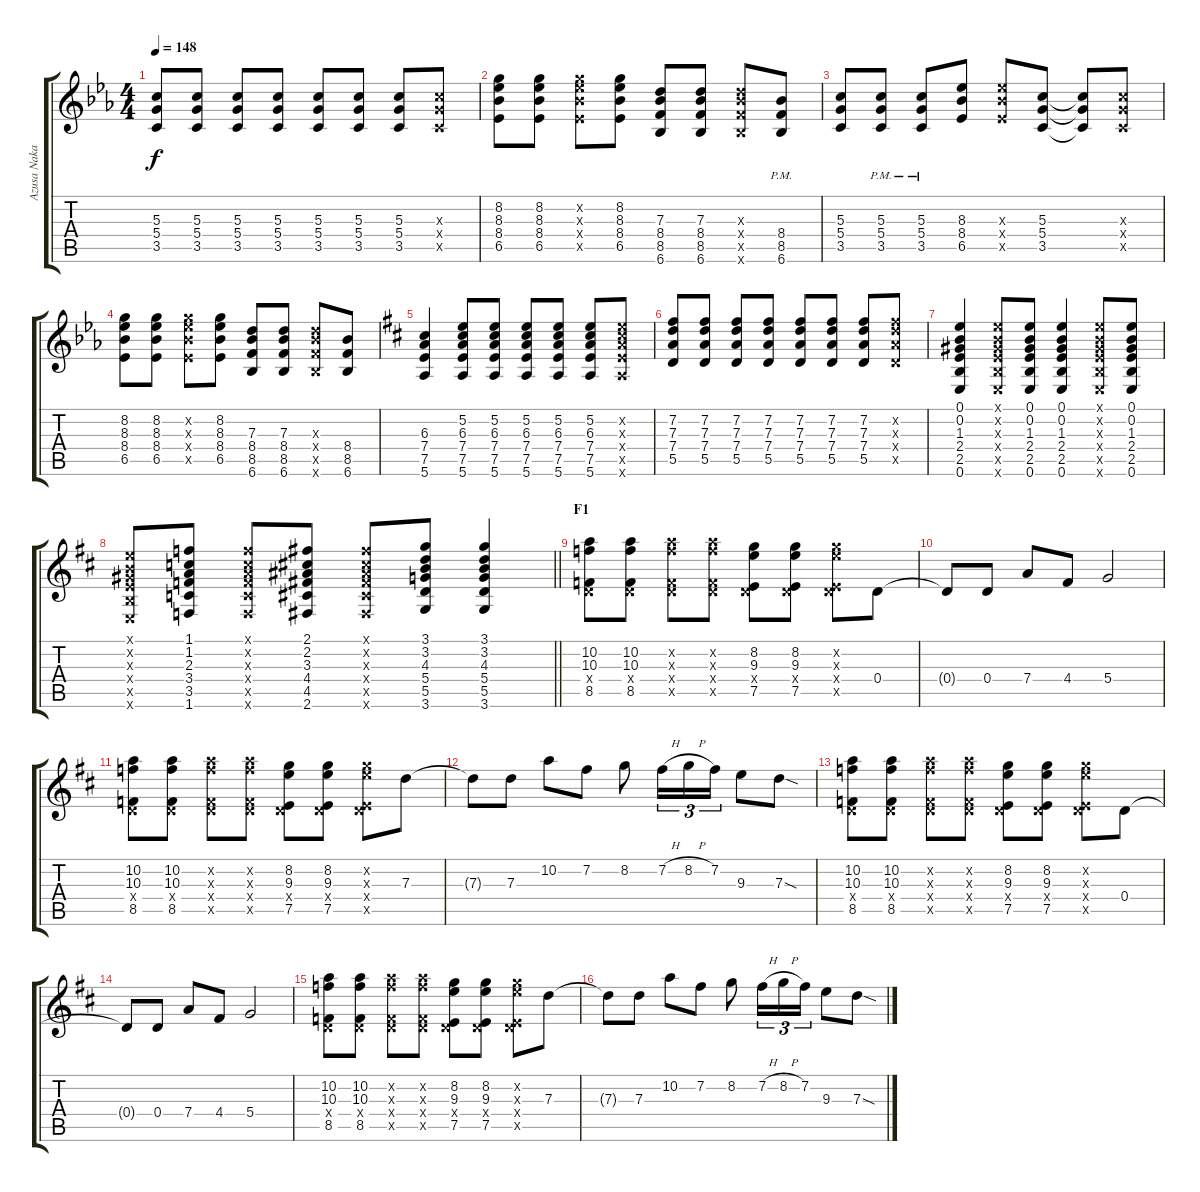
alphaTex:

\track ("Azusa Nakano" "Azusa Naka") {instrument overdrivenguitar}
\staff {score tabs}
\tuning (E4 B3 G3 D3 A2 E2) {hide}
\ts (4 4)
\tempo 148
\clef g2
\ks eb
(5.3{t} 5.4{t} 3.5{t}).8{dy f} (5.3 5.4 3.5).8 (5.3 5.4 3.5).8 (5.3 5.4 3.5).8 (5.3 5.4 3.5).8 (5.3 5.4 3.5).8 (5.3 5.4 3.5).8 (5.3{x} 5.4{x} 3.5{x}).8 |
(8.2 8.3 8.4 6.5).8 (8.2 8.3 8.4 6.5).8 (8.2{x} 8.3{x} 8.4{x} 6.5{x}).8 (8.2 8.3 8.4 6.5).8 (7.3 8.4 8.5 6.6).8 (7.3 8.4 8.5 6.6).8 (7.3{x} 8.4{x} 8.5{x} 6.6{x}).8 (8.4{pm} 8.5{pm} 6.6{pm}).8 |
(5.3 5.4 3.5).8 (5.3{pm} 5.4{pm} 3.5{pm}).8 (5.3{pm} 5.4{pm} 3.5{pm}).8 (8.3 8.4 6.5).8 (8.3{x} 8.4{x} 6.5{x}).8 (5.3 5.4 3.5).8 (5.3{t} 5.4{t} 3.5{t}).8 (5.3{x} 5.4{x} 3.5{x}).8 |
(8.2 8.3 8.4 6.5).8 (8.2 8.3 8.4 6.5).8 (8.2{x} 8.3{x} 8.4{x} 6.5{x}).8 (8.2 8.3 8.4 6.5).8 (7.3 8.4 8.5 6.6).8 (7.3 8.4 8.5 6.6).8 (7.3{x} 8.4{x} 8.5{x} 6.6{x}).8 (8.4 8.5 6.6).8 |
\ks d
(6.3 7.4 7.5 5.6).4 (5.2 6.3 7.4 7.5 5.6).8 (5.2 6.3 7.4 7.5 5.6).8 (5.2 6.3 7.4 7.5 5.6).8 (5.2 6.3 7.4 7.5 5.6).8 (5.2 6.3 7.4 7.5 5.6).8 (5.2{x} 6.3{x} 7.4{x} 7.5{x} 5.6{x}).8 |
(7.2 7.3 7.4 5.5).8 (7.2 7.3 7.4 5.5).8 (7.2 7.3 7.4 5.5).8 (7.2 7.3 7.4 5.5).8 (7.2 7.3 7.4 5.5).8 (7.2 7.3 7.4 5.5).8 (7.2 7.3 7.4 5.5).8 (7.2{x} 7.3{x} 7.4{x} 5.5{x}).8 |
(0.1 0.2 1.3 2.4 2.5 0.6).4 (0.1{x} 0.2{x} 1.3{x} 2.4{x} 2.5{x} 0.6{x}).8 (0.1 0.2 1.3 2.4 2.5 0.6).8 (0.1 0.2 1.3 2.4 2.5 0.6).4 (0.1{x} 0.2{x} 1.3{x} 2.4{x} 2.5{x} 0.6{x}).8 (0.1 0.2 1.3 2.4 2.5 0.6).8 |
\barLineRight lightlight
(0.1{x} 0.2{x} 1.3{x} 2.4{x} 2.5{x} 0.6{x}).8 (1.1 1.2 2.3 3.4 3.5 1.6).8 (1.1{x} 1.2{x} 2.3{x} 3.4{x} 3.5{x} 1.6{x}).8 (2.1 2.2 3.3 4.4 4.5 2.6).8 (2.1{x} 2.2{x} 3.3{x} 4.4{x} 4.5{x} 2.6{x}).8 (3.1 3.2 4.3 5.4 5.5 3.6).8 (3.1 3.2 4.3 5.4 5.5 3.6).4 |
\section ("" "F1")
(10.2 10.3 0.4{x} 8.5).8 (10.2 10.3 0.4{x} 8.5).8 (10.2{x} 10.3{x} 0.4{x} 8.5{x}).8 (10.2{x} 10.3{x} 0.4{x} 8.5{x}).8 (8.2 9.3 0.4{x} 7.5).8 (8.2 9.3 0.4{x} 7.5).8 (8.2{x} 9.3{x} 0.4{x} 7.5{x}).8 0.4.8 |
0.4{t}.8 0.4.8 7.4.8 4.4.8 5.4.2 |
(10.2 10.3 0.4{x} 8.5).8 (10.2 10.3 0.4{x} 8.5).8 (10.2{x} 10.3{x} 0.4{x} 8.5{x}).8 (10.2{x} 10.3{x} 0.4{x} 8.5{x}).8 (8.2 9.3 0.4{x} 7.5).8 (8.2 9.3 0.4{x} 7.5).8 (8.2{x} 9.3{x} 0.4{x} 7.5{x}).8 7.3.8 |
7.3{t}.8 7.3.8 10.2.8 7.2.8 8.2.8 7.2{h}.16{tu (3 2)} 8.2{h}.16{tu (3 2)} 7.2.16{tu (3 2)} 9.3.8 7.3{sod}.8 |
(10.2 10.3 0.4{x} 8.5).8 (10.2 10.3 0.4{x} 8.5).8 (10.2{x} 10.3{x} 0.4{x} 8.5{x}).8 (10.2{x} 10.3{x} 0.4{x} 8.5{x}).8 (8.2 9.3 0.4{x} 7.5).8 (8.2 9.3 0.4{x} 7.5).8 (8.2{x} 9.3{x} 0.4{x} 7.5{x}).8 0.4.8 |
0.4{t}.8 0.4.8 7.4.8 4.4.8 5.4.2 |
(10.2 10.3 0.4{x} 8.5).8 (10.2 10.3 0.4{x} 8.5).8 (10.2{x} 10.3{x} 0.4{x} 8.5{x}).8 (10.2{x} 10.3{x} 0.4{x} 8.5{x}).8 (8.2 9.3 0.4{x} 7.5).8 (8.2 9.3 0.4{x} 7.5).8 (8.2{x} 9.3{x} 0.4{x} 7.5{x}).8 7.3.8 |
7.3{t}.8 7.3.8 10.2.8 7.2.8 8.2.8 7.2{h}.16{tu (3 2)} 8.2{h}.16{tu (3 2)} 7.2.16{tu (3 2)} 9.3.8 7.3{sod}.8
